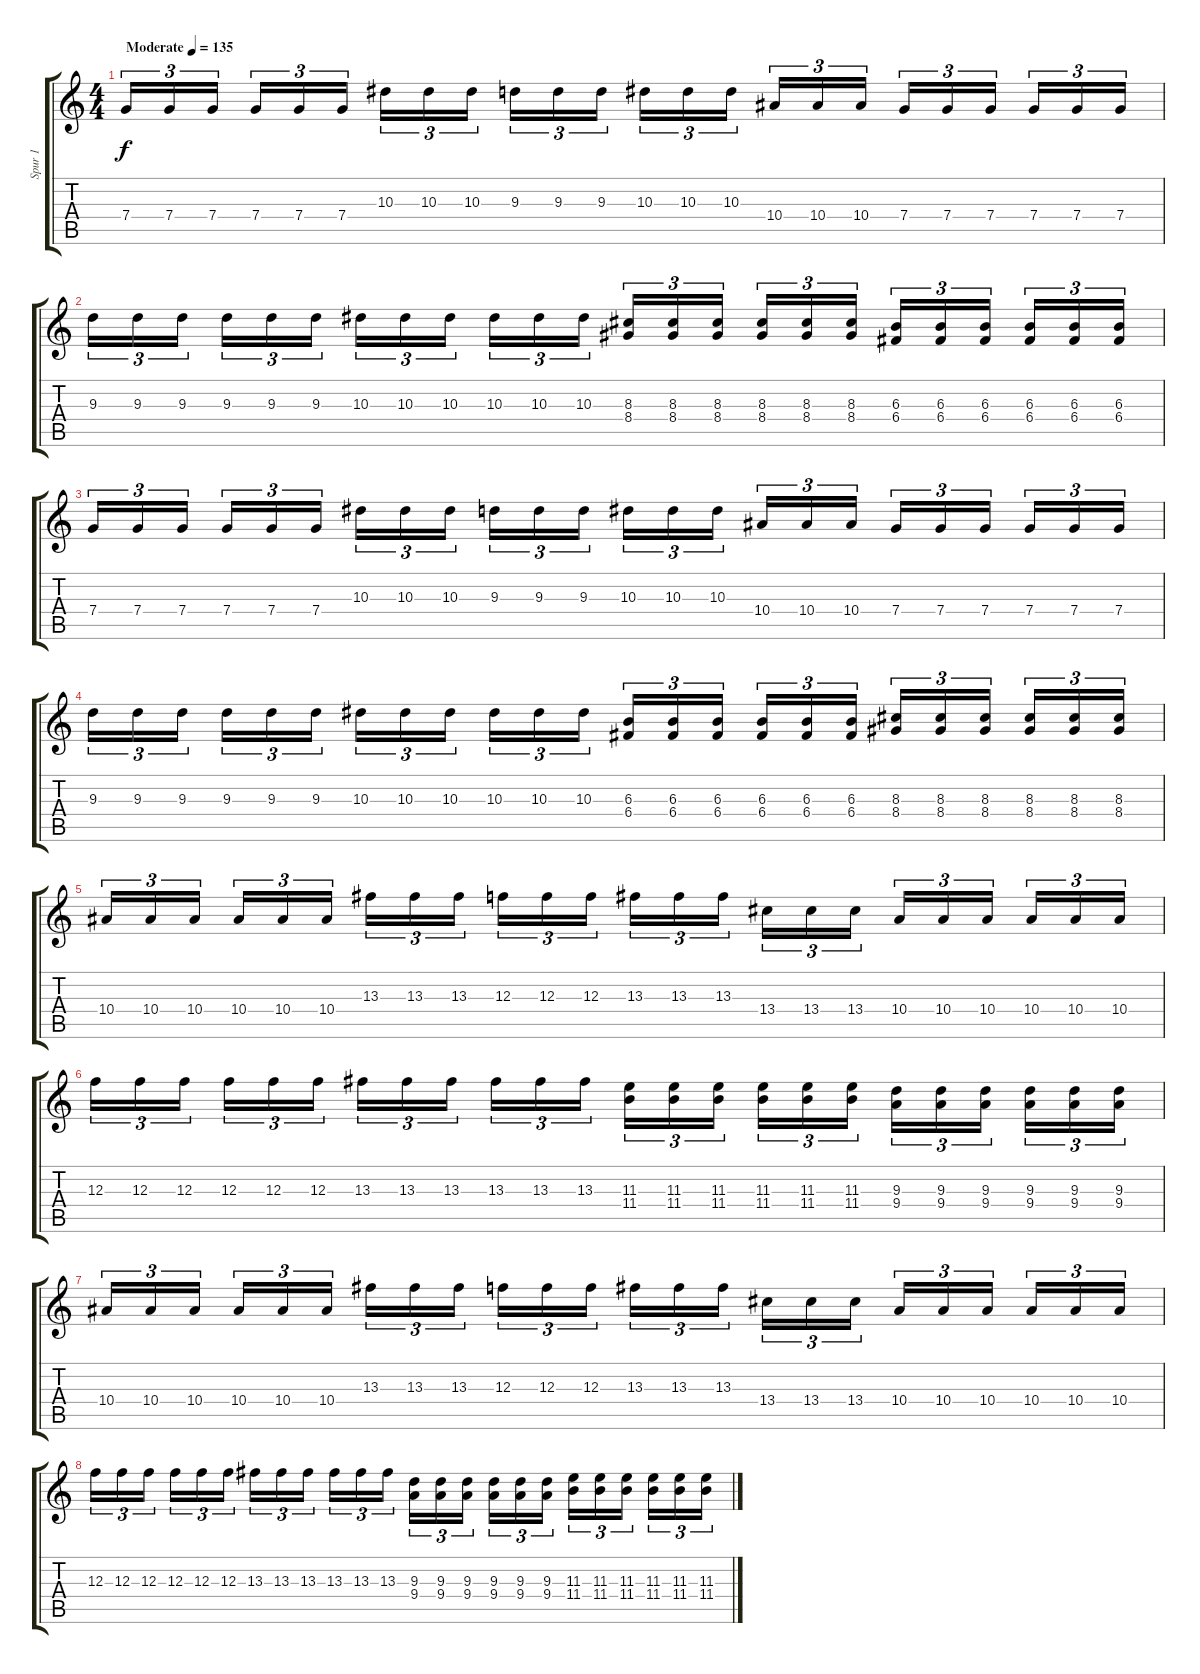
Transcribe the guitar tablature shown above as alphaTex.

\track ("Spur 1" "Spur 1") {instrument distortionguitar}
\staff {score tabs}
\tuning (D4 A3 F3 C3 G2 C2) {hide}
\ts (4 4)
\tempo (135 "Moderate")
\clef g2
\ks c
7.4.16{tu (3 2) dy f instrument distortionguitar} 7.4.16{tu (3 2)} 7.4.16{tu (3 2) beam splitsecondary} 7.4.16{tu (3 2)} 7.4.16{tu (3 2)} 7.4.16{tu (3 2)} 10.3.16{tu (3 2)} 10.3.16{tu (3 2)} 10.3.16{tu (3 2) beam splitsecondary} 9.3.16{tu (3 2)} 9.3.16{tu (3 2)} 9.3.16{tu (3 2)} 10.3.16{tu (3 2)} 10.3.16{tu (3 2)} 10.3.16{tu (3 2) beam splitsecondary} 10.4.16{tu (3 2)} 10.4.16{tu (3 2)} 10.4.16{tu (3 2)} 7.4.16{tu (3 2)} 7.4.16{tu (3 2)} 7.4.16{tu (3 2) beam splitsecondary} 7.4.16{tu (3 2)} 7.4.16{tu (3 2)} 7.4.16{tu (3 2)} |
9.3.16{tu (3 2)} 9.3.16{tu (3 2)} 9.3.16{tu (3 2) beam splitsecondary} 9.3.16{tu (3 2)} 9.3.16{tu (3 2)} 9.3.16{tu (3 2)} 10.3.16{tu (3 2)} 10.3.16{tu (3 2)} 10.3.16{tu (3 2) beam splitsecondary} 10.3.16{tu (3 2)} 10.3.16{tu (3 2)} 10.3.16{tu (3 2)} (8.3 8.4).16{tu (3 2)} (8.3 8.4).16{tu (3 2)} (8.3 8.4).16{tu (3 2) beam splitsecondary} (8.3 8.4).16{tu (3 2)} (8.3 8.4).16{tu (3 2)} (8.3 8.4).16{tu (3 2)} (6.3 6.4).16{tu (3 2)} (6.3 6.4).16{tu (3 2)} (6.3 6.4).16{tu (3 2) beam splitsecondary} (6.3 6.4).16{tu (3 2)} (6.3 6.4).16{tu (3 2)} (6.3 6.4).16{tu (3 2)} |
7.4.16{tu (3 2)} 7.4.16{tu (3 2)} 7.4.16{tu (3 2) beam splitsecondary} 7.4.16{tu (3 2)} 7.4.16{tu (3 2)} 7.4.16{tu (3 2)} 10.3.16{tu (3 2)} 10.3.16{tu (3 2)} 10.3.16{tu (3 2) beam splitsecondary} 9.3.16{tu (3 2)} 9.3.16{tu (3 2)} 9.3.16{tu (3 2)} 10.3.16{tu (3 2)} 10.3.16{tu (3 2)} 10.3.16{tu (3 2) beam splitsecondary} 10.4.16{tu (3 2)} 10.4.16{tu (3 2)} 10.4.16{tu (3 2)} 7.4.16{tu (3 2)} 7.4.16{tu (3 2)} 7.4.16{tu (3 2) beam splitsecondary} 7.4.16{tu (3 2)} 7.4.16{tu (3 2)} 7.4.16{tu (3 2)} |
9.3.16{tu (3 2)} 9.3.16{tu (3 2)} 9.3.16{tu (3 2) beam splitsecondary} 9.3.16{tu (3 2)} 9.3.16{tu (3 2)} 9.3.16{tu (3 2)} 10.3.16{tu (3 2)} 10.3.16{tu (3 2)} 10.3.16{tu (3 2) beam splitsecondary} 10.3.16{tu (3 2)} 10.3.16{tu (3 2)} 10.3.16{tu (3 2)} (6.3 6.4).16{tu (3 2)} (6.3 6.4).16{tu (3 2)} (6.3 6.4).16{tu (3 2) beam splitsecondary} (6.3 6.4).16{tu (3 2)} (6.3 6.4).16{tu (3 2)} (6.3 6.4).16{tu (3 2)} (8.3 8.4).16{tu (3 2)} (8.3 8.4).16{tu (3 2)} (8.3 8.4).16{tu (3 2) beam splitsecondary} (8.3 8.4).16{tu (3 2)} (8.3 8.4).16{tu (3 2)} (8.3 8.4).16{tu (3 2)} |
10.4.16{tu (3 2)} 10.4.16{tu (3 2)} 10.4.16{tu (3 2) beam splitsecondary} 10.4.16{tu (3 2)} 10.4.16{tu (3 2)} 10.4.16{tu (3 2)} 13.3.16{tu (3 2)} 13.3.16{tu (3 2)} 13.3.16{tu (3 2) beam splitsecondary} 12.3.16{tu (3 2)} 12.3.16{tu (3 2)} 12.3.16{tu (3 2)} 13.3.16{tu (3 2)} 13.3.16{tu (3 2)} 13.3.16{tu (3 2) beam splitsecondary} 13.4.16{tu (3 2)} 13.4.16{tu (3 2)} 13.4.16{tu (3 2)} 10.4.16{tu (3 2)} 10.4.16{tu (3 2)} 10.4.16{tu (3 2) beam splitsecondary} 10.4.16{tu (3 2)} 10.4.16{tu (3 2)} 10.4.16{tu (3 2)} |
12.3.16{tu (3 2)} 12.3.16{tu (3 2)} 12.3.16{tu (3 2) beam splitsecondary} 12.3.16{tu (3 2)} 12.3.16{tu (3 2)} 12.3.16{tu (3 2)} 13.3.16{tu (3 2)} 13.3.16{tu (3 2)} 13.3.16{tu (3 2) beam splitsecondary} 13.3.16{tu (3 2)} 13.3.16{tu (3 2)} 13.3.16{tu (3 2)} (11.3 11.4).16{tu (3 2)} (11.3 11.4).16{tu (3 2)} (11.3 11.4).16{tu (3 2) beam splitsecondary} (11.3 11.4).16{tu (3 2)} (11.3 11.4).16{tu (3 2)} (11.3 11.4).16{tu (3 2)} (9.3 9.4).16{tu (3 2)} (9.3 9.4).16{tu (3 2)} (9.3 9.4).16{tu (3 2) beam splitsecondary} (9.3 9.4).16{tu (3 2)} (9.3 9.4).16{tu (3 2)} (9.3 9.4).16{tu (3 2)} |
10.4.16{tu (3 2)} 10.4.16{tu (3 2)} 10.4.16{tu (3 2) beam splitsecondary} 10.4.16{tu (3 2)} 10.4.16{tu (3 2)} 10.4.16{tu (3 2)} 13.3.16{tu (3 2)} 13.3.16{tu (3 2)} 13.3.16{tu (3 2) beam splitsecondary} 12.3.16{tu (3 2)} 12.3.16{tu (3 2)} 12.3.16{tu (3 2)} 13.3.16{tu (3 2)} 13.3.16{tu (3 2)} 13.3.16{tu (3 2) beam splitsecondary} 13.4.16{tu (3 2)} 13.4.16{tu (3 2)} 13.4.16{tu (3 2)} 10.4.16{tu (3 2)} 10.4.16{tu (3 2)} 10.4.16{tu (3 2) beam splitsecondary} 10.4.16{tu (3 2)} 10.4.16{tu (3 2)} 10.4.16{tu (3 2)} |
12.3.16{tu (3 2)} 12.3.16{tu (3 2)} 12.3.16{tu (3 2) beam splitsecondary} 12.3.16{tu (3 2)} 12.3.16{tu (3 2)} 12.3.16{tu (3 2)} 13.3.16{tu (3 2)} 13.3.16{tu (3 2)} 13.3.16{tu (3 2) beam splitsecondary} 13.3.16{tu (3 2)} 13.3.16{tu (3 2)} 13.3.16{tu (3 2)} (9.3 9.4).16{tu (3 2)} (9.3 9.4).16{tu (3 2)} (9.3 9.4).16{tu (3 2) beam splitsecondary} (9.3 9.4).16{tu (3 2)} (9.3 9.4).16{tu (3 2)} (9.3 9.4).16{tu (3 2)} (11.3 11.4).16{tu (3 2)} (11.3 11.4).16{tu (3 2)} (11.3 11.4).16{tu (3 2) beam splitsecondary} (11.3 11.4).16{tu (3 2)} (11.3 11.4).16{tu (3 2)} (11.3 11.4).16{tu (3 2)}
